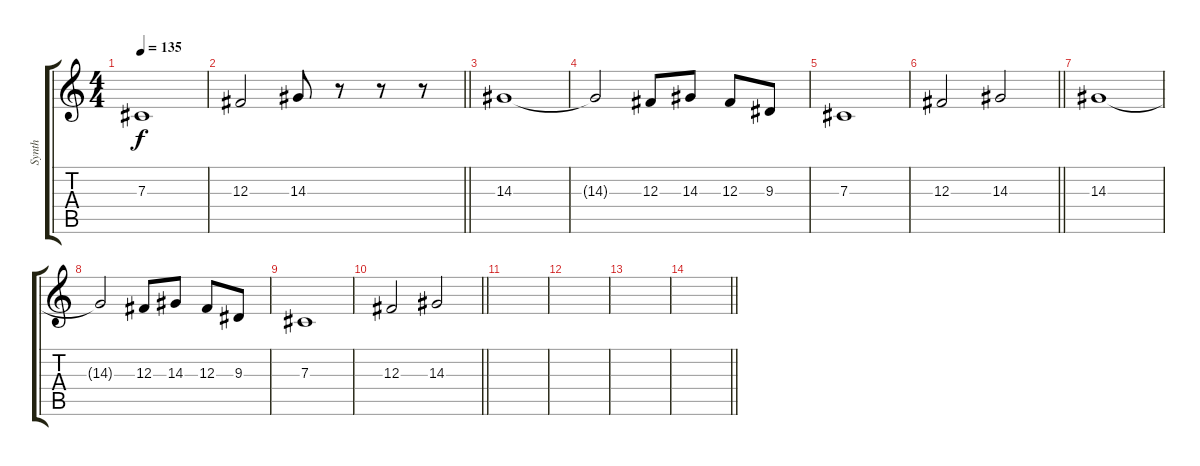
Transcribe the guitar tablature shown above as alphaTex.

\track ("Synth" "Synth") {instrument stringensemble1}
\staff {score tabs}
\tuning (Eb4 Bb3 Gb3 Db3 Ab2 Db2) {hide}
\ts (4 4)
\tempo 135
\clef g2
\ks c
7.3.1{dy f} |
\barLineRight lightlight
12.3.2 14.3.8 r.8 r.8 r.8 |
14.3.1 |
14.3{t}.2 12.3.8 14.3.8 12.3.8 9.3.8 |
7.3.1 |
\barLineRight lightlight
12.3.2 14.3.2 |
14.3.1 |
14.3{t}.2 12.3.8 14.3.8 12.3.8 9.3.8 |
7.3.1 |
\barLineRight lightlight
12.3.2 14.3.2 |
|
|
|
\barLineRight lightlight
